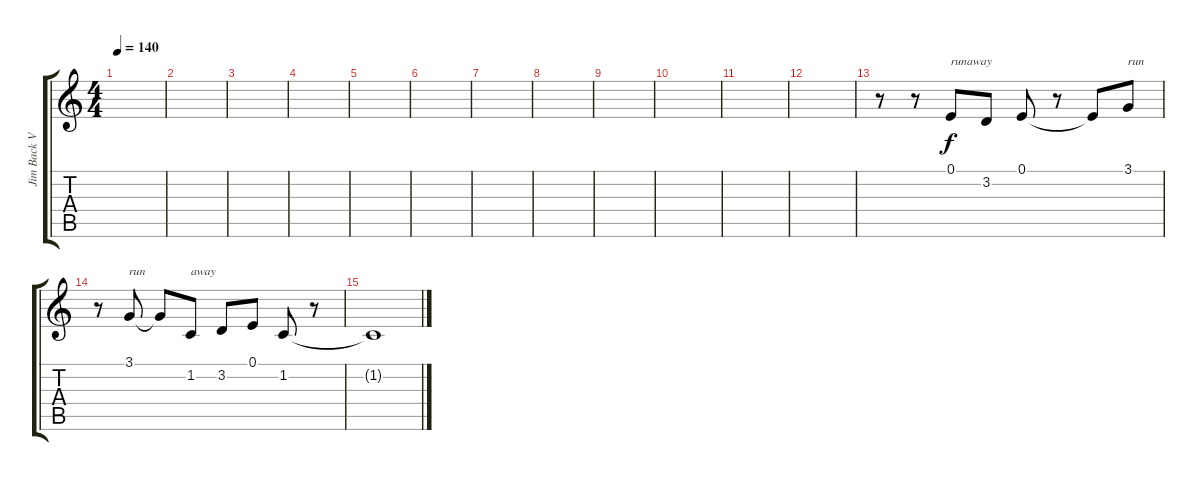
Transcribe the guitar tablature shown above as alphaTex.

\track ("Jim Back Vocals" "Jim Back V") {instrument altosax}
\staff {score tabs}
\tuning (E4 B3 G3 D3 A2 E2) {hide}
\ts (4 4)
\tempo 140
\clef g2
\ks c
|
|
|
|
|
|
|
|
|
|
|
|
r.8 r.8 0.1.8{txt "runaway"} 3.2.8 0.1.8 r.8 0.1{t}.8 3.1.8{txt "run"} |
r.8 3.1.8{txt "run"} 3.1{t}.8 1.2.8{txt "away"} 3.2.8 0.1.8 1.2.8 r.8 |
1.2{t}.1
